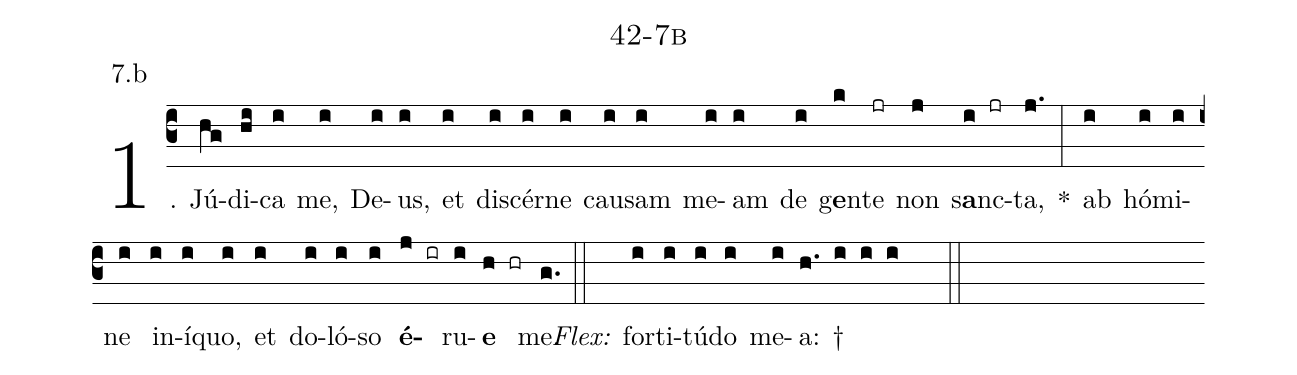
name: 42-7b;
annotation: 7.b;
%%
(c3)1. Jú(hg)di(hi)ca(i) me,(i) De(i)us,(i) et(i) di(i)scér(i)ne(i) cau(i)sam(i) me(i)am(i) de(i) g<b>e</b>n(k)te(jr) non(j) s<b>a</b>nc(i jr)ta,(j.) *(:) ab(i) hó(i)mi(i)ne(i) in(i)í(i)quo,(i) et(i) do(i)ló(i)so(i) <b>é</b>(j ir)ru(i)<b>e</b>(h hr) me.(g.) (::)
<i>Flex:</i>()  for(i)ti(i)tú(i)do(i) me(i)a: †(h. i i i  ::)
